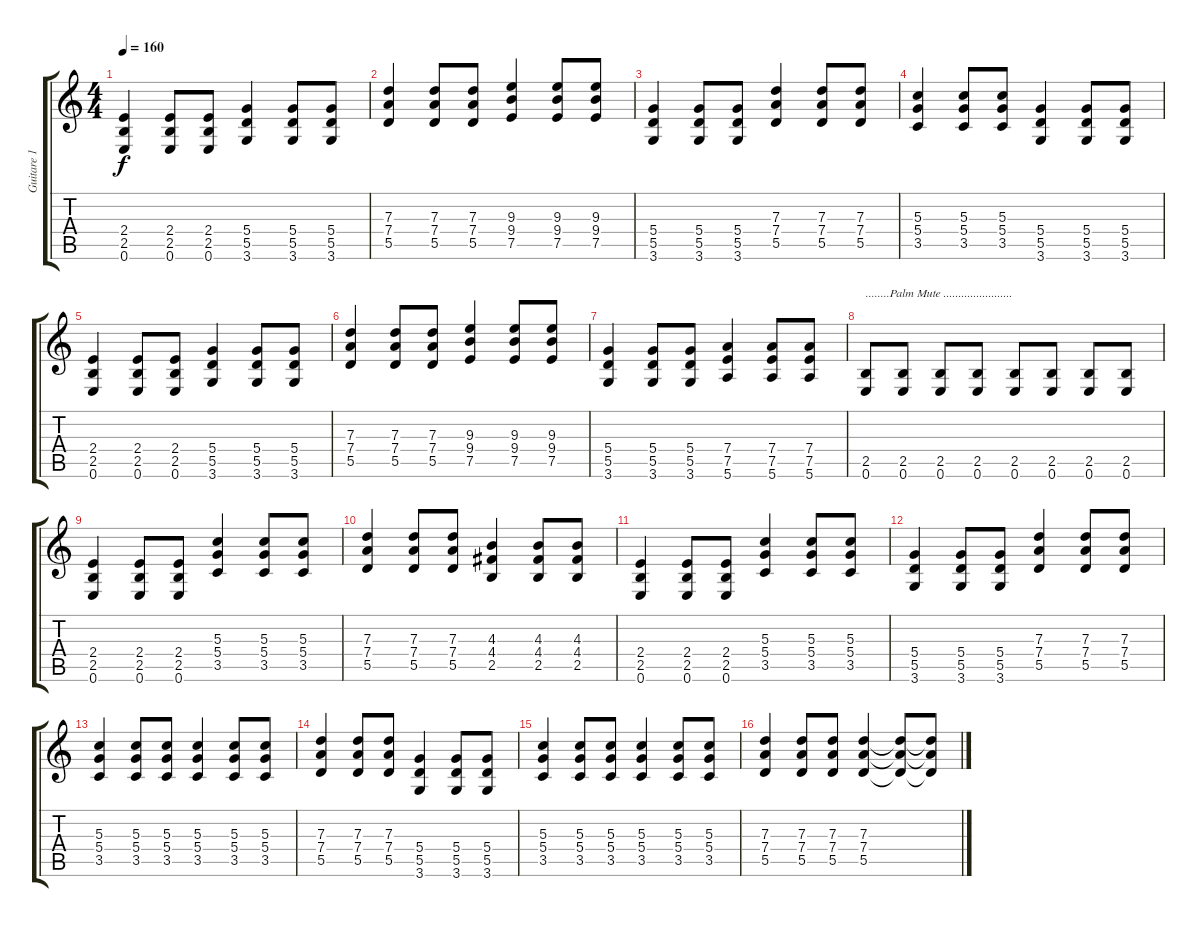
\track ("Guitare 1" "Guitare 1") {instrument overdrivenguitar}
\staff {score tabs}
\tuning (E4 B3 G3 D3 A2 E2) {hide}
\ts (4 4)
\tempo 160
\clef g2
\ks c
(2.4 2.5 0.6).4{dy f instrument overdrivenguitar} (2.4 2.5 0.6).8 (2.4 2.5 0.6).8 (5.4 5.5 3.6).4 (5.4 5.5 3.6).8 (5.4 5.5 3.6).8 |
(7.3 7.4 5.5).4 (7.3 7.4 5.5).8 (7.3 7.4 5.5).8 (9.3 9.4 7.5).4 (9.3 9.4 7.5).8 (9.3 9.4 7.5).8 |
(5.4 5.5 3.6).4 (5.4 5.5 3.6).8 (5.4 5.5 3.6).8 (7.3 7.4 5.5).4 (7.3 7.4 5.5).8 (7.3 7.4 5.5).8 |
(5.3 5.4 3.5).4 (5.3 5.4 3.5).8 (5.3 5.4 3.5).8 (5.4 5.5 3.6).4 (5.4 5.5 3.6).8 (5.4 5.5 3.6).8 |
(2.4 2.5 0.6).4 (2.4 2.5 0.6).8 (2.4 2.5 0.6).8 (5.4 5.5 3.6).4 (5.4 5.5 3.6).8 (5.4 5.5 3.6).8 |
(7.3 7.4 5.5).4 (7.3 7.4 5.5).8 (7.3 7.4 5.5).8 (9.3 9.4 7.5).4 (9.3 9.4 7.5).8 (9.3 9.4 7.5).8 |
(5.4 5.5 3.6).4 (5.4 5.5 3.6).8 (5.4 5.5 3.6).8 (7.4 7.5 5.6).4 (7.4 7.5 5.6).8 (7.4 7.5 5.6).8 |
(2.5 0.6).8{txt "........Palm Mute ......................."} (2.5 0.6).8 (2.5 0.6).8 (2.5 0.6).8 (2.5 0.6).8 (2.5 0.6).8 (2.5 0.6).8 (2.5 0.6).8 |
(2.4 2.5 0.6).4 (2.4 2.5 0.6).8 (2.4 2.5 0.6).8 (5.3 5.4 3.5).4 (5.3 5.4 3.5).8 (5.3 5.4 3.5).8 |
(7.3 7.4 5.5).4 (7.3 7.4 5.5).8 (7.3 7.4 5.5).8 (4.3 4.4 2.5).4 (4.3 4.4 2.5).8 (4.3 4.4 2.5).8 |
(2.4 2.5 0.6).4 (2.4 2.5 0.6).8 (2.4 2.5 0.6).8 (5.3 5.4 3.5).4 (5.3 5.4 3.5).8 (5.3 5.4 3.5).8 |
(5.4 5.5 3.6).4 (5.4 5.5 3.6).8 (5.4 5.5 3.6).8 (7.3 7.4 5.5).4 (7.3 7.4 5.5).8 (7.3 7.4 5.5).8 |
(5.3 5.4 3.5).4 (5.3 5.4 3.5).8 (5.3 5.4 3.5).8 (5.3 5.4 3.5).4 (5.3 5.4 3.5).8 (5.3 5.4 3.5).8 |
(7.3 7.4 5.5).4 (7.3 7.4 5.5).8 (7.3 7.4 5.5).8 (5.4 5.5 3.6).4 (5.4 5.5 3.6).8 (5.4 5.5 3.6).8 |
(5.3 5.4 3.5).4 (5.3 5.4 3.5).8 (5.3 5.4 3.5).8 (5.3 5.4 3.5).4 (5.3 5.4 3.5).8 (5.3 5.4 3.5).8 |
(7.3 7.4 5.5).4 (7.3 7.4 5.5).8 (7.3 7.4 5.5).8 (7.3 7.4 5.5).4 (7.3{t} 7.4{t} 5.5{t}).8 (7.3{t} 7.4{t} 5.5{t}).8
